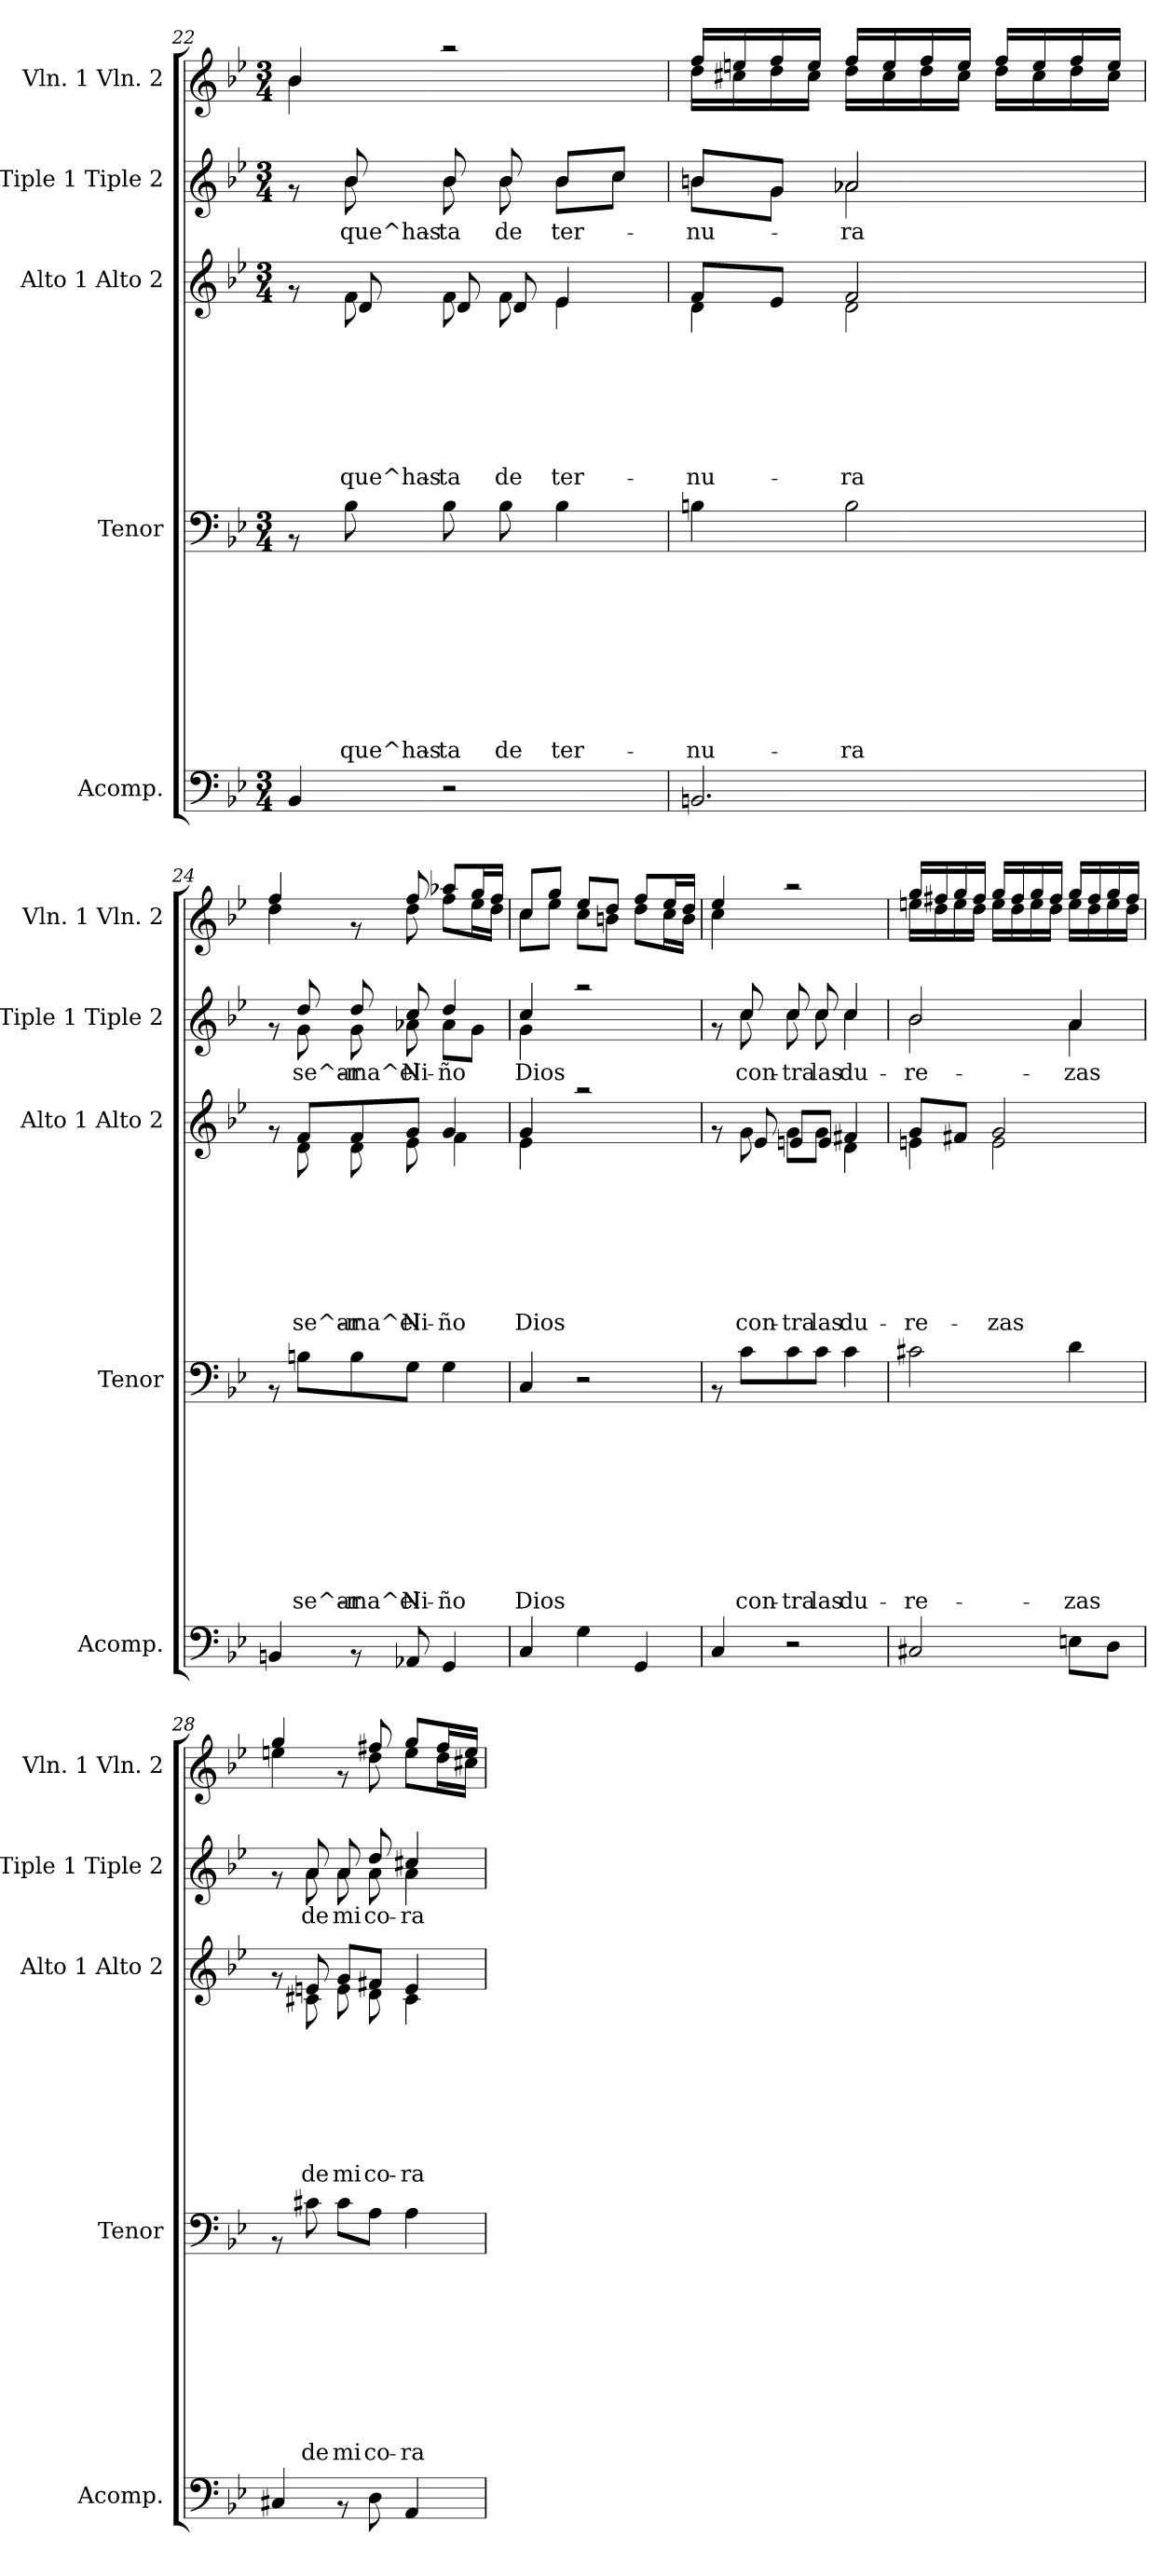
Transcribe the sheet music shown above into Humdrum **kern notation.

**kern	**kern	**text	**text	**text	**text	**text	**text	**text	**text	**text	**kern	**text	**text	**text	**text	**text	**text	**text	**kern	**text	**kern
*part5	*part4	*part4	*part4	*part4	*part4	*part4	*part4	*part4	*part4	*part4	*part3	*part3	*part3	*part3	*part3	*part3	*part3	*part3	*part2	*part2	*part1
*staff5	*staff4	*staff4	*staff4	*staff4	*staff4	*staff4	*staff4	*staff4	*staff4	*staff4	*staff3	*staff3	*staff3	*staff3	*staff3	*staff3	*staff3	*staff3	*staff2	*staff2	*staff1
*I"Acomp.	*I"Tenor	*	*	*	*	*	*	*	*	*	*I"Alto 1 Alto 2	*	*	*	*	*	*	*	*I"Tiple 1 Tiple 2	*	*I"Vln. 1 Vln. 2
*I'Acomp.	*I'Tenor	*	*	*	*	*	*	*	*	*	*I'Alto 1 Alto 2	*	*	*	*	*	*	*	*I'Tiple 1 Tiple 2	*	*I'Vln. 1 Vln. 2
*clefF4	*clefF4	*	*	*	*	*	*	*	*	*	*clefG2	*	*	*	*	*	*	*	*clefG2	*	*clefG2
*k[b-e-]	*k[b-e-]	*	*	*	*	*	*	*	*	*	*k[b-e-]	*	*	*	*	*	*	*	*k[b-e-]	*	*k[b-e-]
*B-:	*B-:	*	*	*	*	*	*	*	*	*	*B-:	*	*	*	*	*	*	*	*B-:	*	*B-:
*M3/4	*M3/4	*	*	*	*	*	*	*	*	*	*M3/4	*	*	*	*	*	*	*	*M3/4	*	*M3/4
=22	=22	=22	=22	=22	=22	=22	=22	=22	=22	=22	=22	=22	=22	=22	=22	=22	=22	=22	=22	=22	=22
*	*	*	*	*	*	*	*	*	*	*	*^	*	*	*	*	*	*	*	*^	*	*^
4BB-/	8rAA	.	.	.	.	.	.	.	.	.	8rf	8ryy	.	.	.	.	.	.	.	8rf	8ryy	.	4b-/	4b-\
!	!	!	!	!	!	!	!	!	!	!LO:LY:b	!	!	!	!	!	!	!	!	!LO:LY:b	!	!	!LO:LY:b	!	!
.	8B-\	.	.	.	.	.	.	.	.	que^has-	8f\	8d/	.	.	.	.	.	.	que^has-	8b-/	8b-\	que^has-	.	.
!	!	!	!	!	!	!	!	!	!	!LO:LY:b	!	!	!	!	!	!	!	!	!LO:LY:b	!	!	!LO:LY:b	!	!
2r	8B-\	.	.	.	.	.	.	.	.	-ta	8f\	8d/	.	.	.	.	.	.	-ta	8b-/	8b-\	-ta	2raa	2ryy
!	!	!	!	!	!	!	!	!	!	!LO:LY:b	!	!	!	!	!	!	!	!	!LO:LY:b	!	!	!LO:LY:b	!	!
.	8B-\	.	.	.	.	.	.	.	.	de	8f\	8d/	.	.	.	.	.	.	de	8b-/	8b-\	de	.	.
!	!	!	!	!	!	!	!	!	!	!LO:LY:b	!	!	!	!	!	!	!	!	!LO:LY:b	!	!	!LO:LY:b	!	!
.	4B-\	.	.	.	.	.	.	.	.	ter-	4e-/	4e-\	.	.	.	.	.	.	ter-	8b-/L	8b-\L	ter-	.	.
.	.	.	.	.	.	.	.	.	.	.	.	.	.	.	.	.	.	.	.	8cc/J	8cc\J	.	.	.
=23	=23	=23	=23	=23	=23	=23	=23	=23	=23	=23	=23	=23	=23	=23	=23	=23	=23	=23	=23	=23	=23	=23	=23	=23
!	!	!	!	!	!	!	!	!	!	!LO:LY:b	!	!	!	!	!	!	!	!	!LO:LY:b	!	!	!LO:LY:b	!	!
2.BBn/	4Bn\	.	.	.	.	.	.	.	.	-nu-	4d\	8f/L	.	.	.	.	.	.	-nu-	8bn/L	8b\L	-nu-	16ff/LL	16dd\LL
.	.	.	.	.	.	.	.	.	.	.	.	.	.	.	.	.	.	.	.	.	.	.	16een/	16cc#X\
.	.	.	.	.	.	.	.	.	.	.	.	8e-/J	.	.	.	.	.	.	.	8g/J	8g\J	.	16ff/	16dd\
.	.	.	.	.	.	.	.	.	.	.	.	.	.	.	.	.	.	.	.	.	.	.	16ee/JJ	16cc#\JJ
!	!	!	!	!	!	!	!	!	!	!LO:LY:b	!	!	!	!	!	!	!	!	!LO:LY:b	!	!	!LO:LY:b	!	!
.	2B\	.	.	.	.	.	.	.	.	-ra	2f/	2d\	.	.	.	.	.	.	-ra	2a-X/	2a-\	-ra	16ff/LL	16dd\LL
.	.	.	.	.	.	.	.	.	.	.	.	.	.	.	.	.	.	.	.	.	.	.	16ee/	16cc#\
.	.	.	.	.	.	.	.	.	.	.	.	.	.	.	.	.	.	.	.	.	.	.	16ff/	16dd\
.	.	.	.	.	.	.	.	.	.	.	.	.	.	.	.	.	.	.	.	.	.	.	16ee/JJ	16cc#\JJ
.	.	.	.	.	.	.	.	.	.	.	.	.	.	.	.	.	.	.	.	.	.	.	16ff/LL	16dd\LL
.	.	.	.	.	.	.	.	.	.	.	.	.	.	.	.	.	.	.	.	.	.	.	16ee/	16cc#\
.	.	.	.	.	.	.	.	.	.	.	.	.	.	.	.	.	.	.	.	.	.	.	16ff/	16dd\
.	.	.	.	.	.	.	.	.	.	.	.	.	.	.	.	.	.	.	.	.	.	.	16ee/JJ	16cc#\JJ
!!LO:LB:g=z	!!
=24	=24	=24	=24	=24	=24	=24	=24	=24	=24	=24	=24	=24	=24	=24	=24	=24	=24	=24	=24	=24	=24	=24	=24	=24
4BBn/	8rAA	.	.	.	.	.	.	.	.	.	8rf	8ryy	.	.	.	.	.	.	.	8rf	8ryy	.	4ff/	4dd\
!	!	!	!	!	!	!	!	!	!	!LO:LY:b	!	!	!	!	!	!	!	!	!LO:LY:b	!	!	!LO:LY:b	!	!
.	8Bn\L	.	.	.	.	.	.	.	.	se^ar-	8f/L	8d\	.	.	.	.	.	.	se^ar-	8dd/	8g\	se^ar-	.	.
!	!	!	!	!	!	!	!	!	!	!LO:LY:b	!	!	!	!	!	!	!	!	!LO:LY:b	!	!	!LO:LY:b	!	!
8rAA	8B\	.	.	.	.	.	.	.	.	-ma^el	8f/	8d\	.	.	.	.	.	.	-ma^el	8dd/	8g\	-ma^el	8rf	8ryy
!	!	!	!	!	!	!	!	!	!	!LO:LY:b	!	!	!	!	!	!	!	!	!LO:LY:b	!	!	!LO:LY:b	!	!
8AA-X/	8G\J	.	.	.	.	.	.	.	.	Ni-	8g/J	8e-\	.	.	.	.	.	.	Ni-	8cc/	8a-X\	Ni-	8ff/	8dd\
!	!	!	!	!	!	!	!	!	!	!LO:LY:b	!	!	!	!	!	!	!	!	!LO:LY:b	!	!	!LO:LY:b	!	!
4GG/	4G\	.	.	.	.	.	.	.	.	-ño	4g/	4f\	.	.	.	.	.	.	-ño	4dd/	8a-\L	-ño	8aa-X/L	8ff\L
.	.	.	.	.	.	.	.	.	.	.	.	.	.	.	.	.	.	.	.	.	8g\J	.	16gg/L	16ee-\L
.	.	.	.	.	.	.	.	.	.	.	.	.	.	.	.	.	.	.	.	.	.	.	16ff/JJ	16dd\JJ
=25	=25	=25	=25	=25	=25	=25	=25	=25	=25	=25	=25	=25	=25	=25	=25	=25	=25	=25	=25	=25	=25	=25	=25	=25
!	!	!	!	!	!	!	!	!	!	!LO:LY:b	!	!	!	!	!	!	!	!	!LO:LY:b	!	!	!LO:LY:b	!	!
4C/	4C/	.	.	.	.	.	.	.	.	Dios	4g/	4e-\	.	.	.	.	.	.	Dios	4cc/	4g\	Dios	8cc/L	8cc\L
.	.	.	.	.	.	.	.	.	.	.	.	.	.	.	.	.	.	.	.	.	.	.	8gg/J	8ee-\J
4G\	2r	.	.	.	.	.	.	.	.	.	2raa	2ryy	.	.	.	.	.	.	.	2raa	2ryy	.	8ee-/L	8cc\L
.	.	.	.	.	.	.	.	.	.	.	.	.	.	.	.	.	.	.	.	.	.	.	8dd/J	8bn\J
4GG/	.	.	.	.	.	.	.	.	.	.	.	.	.	.	.	.	.	.	.	.	.	.	8ff/L	8dd\L
.	.	.	.	.	.	.	.	.	.	.	.	.	.	.	.	.	.	.	.	.	.	.	16ee-/L	16cc\L
.	.	.	.	.	.	.	.	.	.	.	.	.	.	.	.	.	.	.	.	.	.	.	16dd/JJ	16b\JJ
=26	=26	=26	=26	=26	=26	=26	=26	=26	=26	=26	=26	=26	=26	=26	=26	=26	=26	=26	=26	=26	=26	=26	=26	=26
4C/	8rAA	.	.	.	.	.	.	.	.	.	8rf	8ryy	.	.	.	.	.	.	.	8rf	8ryy	.	4ee-/	4cc\
!	!	!	!	!	!	!	!	!	!	!LO:LY:b	!	!	!	!	!	!	!	!	!LO:LY:b	!	!	!LO:LY:b	!	!
.	8c\L	.	.	.	.	.	.	.	.	con-	8g\	8e-/	.	.	.	.	.	.	con-	8cc/	8cc\	con-	.	.
!	!	!	!	!	!	!	!	!	!	!LO:LY:b	!	!	!	!	!	!	!	!	!LO:LY:b	!	!	!LO:LY:b	!	!
2r	8c\	.	.	.	.	.	.	.	.	-tra	8g\L	8en/L	.	.	.	.	.	.	-tra	8cc/	8cc\	-tra	2raa	2ryy
!	!	!	!	!	!	!	!	!	!	!LO:LY:b	!	!	!	!	!	!	!	!	!LO:LY:b	!	!	!LO:LY:b	!	!
.	8c\J	.	.	.	.	.	.	.	.	las	8g\J	8e/J	.	.	.	.	.	.	las	8cc/	8cc\	las	.	.
!	!	!	!	!	!	!	!	!	!	!LO:LY:b	!	!	!	!	!	!	!	!	!LO:LY:b	!	!	!LO:LY:b	!	!
.	4c\	.	.	.	.	.	.	.	.	du-	4d\	4f#X/	.	.	.	.	.	.	du-	4cc/	4cc\	du-	.	.
=27	=27	=27	=27	=27	=27	=27	=27	=27	=27	=27	=27	=27	=27	=27	=27	=27	=27	=27	=27	=27	=27	=27	=27	=27
!	!	!	!	!	!	!	!	!	!	!LO:LY:b	!	!	!	!	!	!	!	!	!LO:LY:b	!	!	!LO:LY:b	!	!
2C#X/	2c#X\	.	.	.	.	.	.	.	.	-re-	4en\	8g/L	.	.	.	.	.	.	-re-	2b-/	2b-\	-re-	16gg/LL	16een\LL
.	.	.	.	.	.	.	.	.	.	.	.	.	.	.	.	.	.	.	.	.	.	.	16ff#X/	16dd\
.	.	.	.	.	.	.	.	.	.	.	.	8f#X/J	.	.	.	.	.	.	.	.	.	.	16gg/	16ee\
.	.	.	.	.	.	.	.	.	.	.	.	.	.	.	.	.	.	.	.	.	.	.	16ff#/JJ	16dd\JJ
!	!	!	!	!	!	!	!	!	!	!	!	!	!	!	!	!	!	!	!LO:LY:b	!	!	!	!	!
.	.	.	.	.	.	.	.	.	.	.	2g/	2e\	.	.	.	.	.	.	-zas	.	.	.	16gg/LL	16ee\LL
.	.	.	.	.	.	.	.	.	.	.	.	.	.	.	.	.	.	.	.	.	.	.	16ff#/	16dd\
.	.	.	.	.	.	.	.	.	.	.	.	.	.	.	.	.	.	.	.	.	.	.	16gg/	16ee\
.	.	.	.	.	.	.	.	.	.	.	.	.	.	.	.	.	.	.	.	.	.	.	16ff#/JJ	16dd\JJ
!	!	!	!	!	!	!	!	!	!	!LO:LY:b	!	!	!	!	!	!	!	!	!	!	!	!LO:LY:b	!	!
8En\L	4d\	.	.	.	.	.	.	.	.	-zas	.	.	.	.	.	.	.	.	.	4a/	4a\	-zas	16gg/LL	16ee\LL
.	.	.	.	.	.	.	.	.	.	.	.	.	.	.	.	.	.	.	.	.	.	.	16ff#/	16dd\
8D\J	.	.	.	.	.	.	.	.	.	.	.	.	.	.	.	.	.	.	.	.	.	.	16gg/	16ee\
.	.	.	.	.	.	.	.	.	.	.	.	.	.	.	.	.	.	.	.	.	.	.	16ff#/JJ	16dd\JJ
!!LO:LB:g=z	!!
=28	=28	=28	=28	=28	=28	=28	=28	=28	=28	=28	=28	=28	=28	=28	=28	=28	=28	=28	=28	=28	=28	=28	=28	=28
4C#X/	8rAA	.	.	.	.	.	.	.	.	.	8rf	8ryy	.	.	.	.	.	.	.	8rf	8ryy	.	4gg/	4een\
!	!	!	!	!	!	!	!	!	!	!LO:LY:b	!	!	!	!	!	!	!	!	!LO:LY:b	!	!	!LO:LY:b	!	!
.	8c#X\	.	.	.	.	.	.	.	.	de	8en/	8c#X\	.	.	.	.	.	.	de	8a/	8a\	de	.	.
!	!	!	!	!	!	!	!	!	!	!LO:LY:b	!	!	!	!	!	!	!	!	!LO:LY:b	!	!	!LO:LY:b	!	!
8rAA	8c#\L	.	.	.	.	.	.	.	.	mi	8g/L	8e\	.	.	.	.	.	.	mi	8a/	8a\	mi	8rf	8ryy
!	!	!	!	!	!	!	!	!	!	!LO:LY:b	!	!	!	!	!	!	!	!	!LO:LY:b	!	!	!LO:LY:b	!	!
8D\	8A\J	.	.	.	.	.	.	.	.	co-	8f#X/J	8d\	.	.	.	.	.	.	co-	8dd/	8a\	co-	8ff#X/	8dd\
!	!	!	!	!	!	!	!	!	!	!LO:LY:b	!	!	!	!	!	!	!	!	!LO:LY:b	!	!	!LO:LY:b	!	!
4AA/	4A\	.	.	.	.	.	.	.	.	-ra-	4e/	4c#\	.	.	.	.	.	.	-ra-	4a\	4cc#X/	-ra-	8gg/L	8ee\L
.	.	.	.	.	.	.	.	.	.	.	.	.	.	.	.	.	.	.	.	.	.	.	16ff#/L	16dd\L
.	.	.	.	.	.	.	.	.	.	.	.	.	.	.	.	.	.	.	.	.	.	.	16ee/JJ	16cc#X\JJ
*	*	*	*	*	*	*	*	*	*	*	*v	*v	*	*	*	*	*	*	*	*	*	*	*v	*v
*	*	*	*	*	*	*	*	*	*	*	*	*	*	*	*	*	*	*	*v	*v	*	*
=	=	=	=	=	=	=	=	=	=	=	=	=	=	=	=	=	=	=	=	=	=
*-	*-	*-	*-	*-	*-	*-	*-	*-	*-	*-	*-	*-	*-	*-	*-	*-	*-	*-	*-	*-	*-
